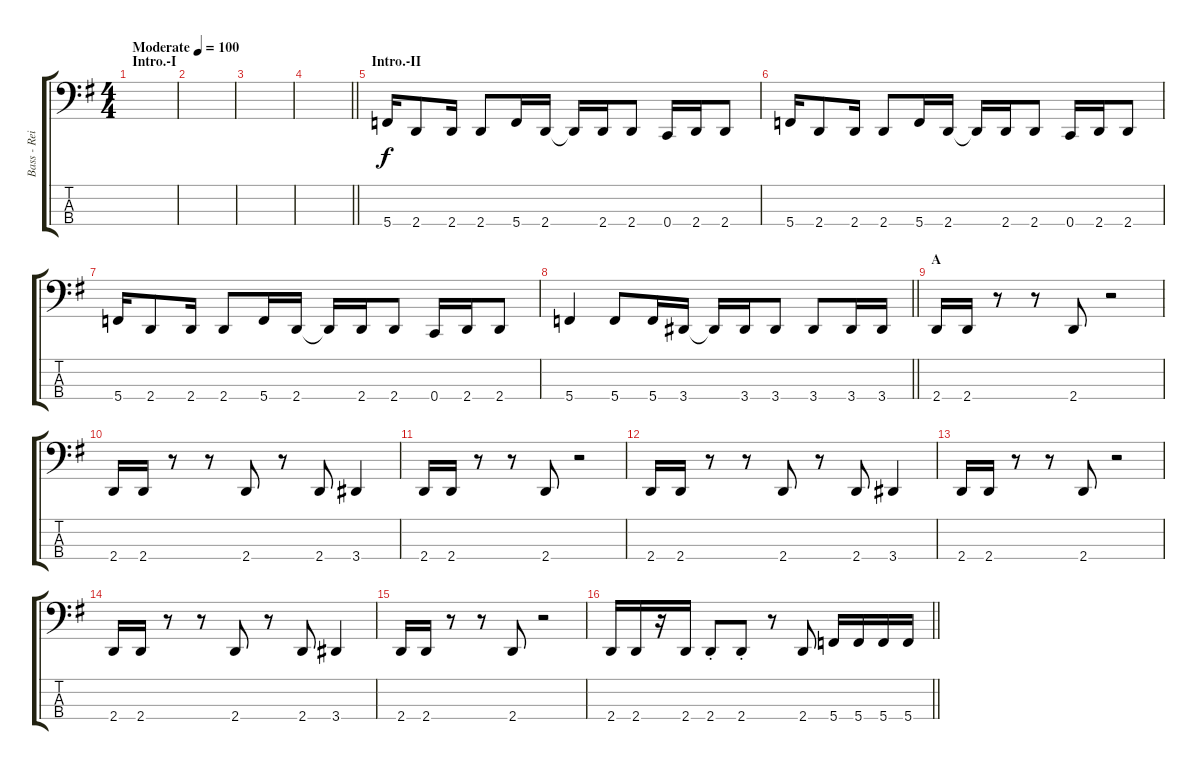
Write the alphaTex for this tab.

\track ("Bass - Reita" "Bass - Rei") {instrument electricbasspick}
\staff {score tabs}
\tuning (Db2 Ab1 Eb1 C1) {hide}
\ts (4 4)
\section ("" "Intro.-I")
\tempo (100 "Moderate")
\clef f4
\ks g
|
|
|
\barLineRight lightlight
|
\section ("" "Intro.-II")
5.4.16 2.4.8 2.4.16 2.4.8 5.4.16 2.4.16 2.4{t}.16 2.4.16 2.4.8 0.4.16 2.4.16 2.4.8 |
5.4.16 2.4.8 2.4.16 2.4.8 5.4.16 2.4.16 2.4{t}.16 2.4.16 2.4.8 0.4.16 2.4.16 2.4.8 |
5.4.16 2.4.8 2.4.16 2.4.8 5.4.16 2.4.16 2.4{t}.16 2.4.16 2.4.8 0.4.16 2.4.16 2.4.8 |
\barLineRight lightlight
5.4.4 5.4.8 5.4.16 3.4.16 3.4{t}.16 3.4.16 3.4.8 3.4.8 3.4.16 3.4.16 |
\section ("" "A")
2.4.16 2.4.16 r.8 r.8 2.4.8 r.2 |
2.4.16 2.4.16 r.8 r.8 2.4.8 r.8 2.4.8 3.4.4 |
2.4.16 2.4.16 r.8 r.8 2.4.8 r.2 |
2.4.16 2.4.16 r.8 r.8 2.4.8 r.8 2.4.8 3.4.4 |
2.4.16 2.4.16 r.8 r.8 2.4.8 r.2 |
2.4.16 2.4.16 r.8 r.8 2.4.8 r.8 2.4.8 3.4.4 |
2.4.16 2.4.16 r.8 r.8 2.4.8 r.2 |
\barLineRight lightlight
2.4.16 2.4.16 r.16 2.4.16 2.4{st}.8 2.4{st}.8 r.8 2.4.8 5.4.16 5.4.16 5.4.16 5.4.16
